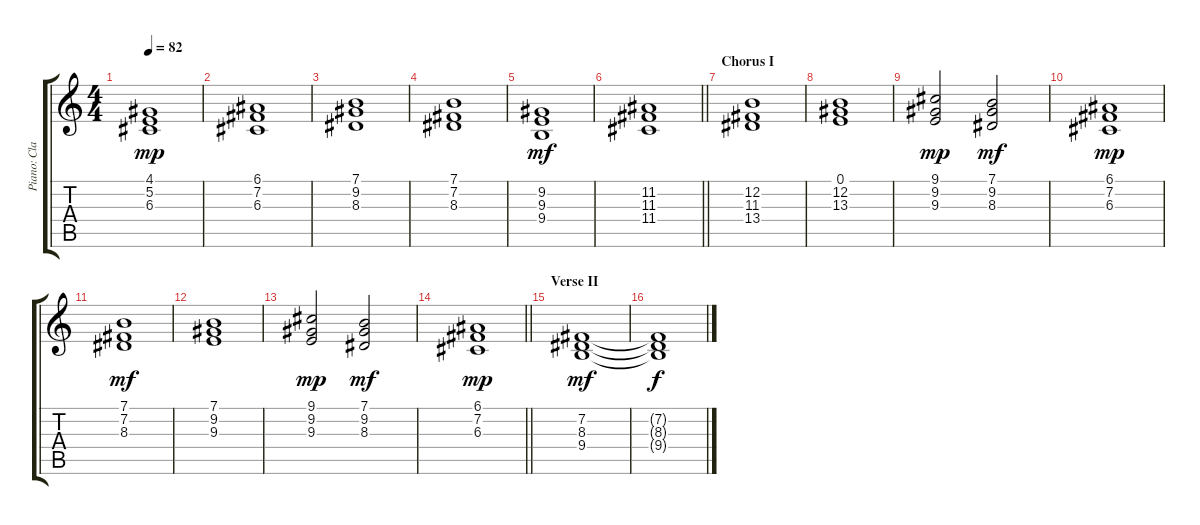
\track ("Piano: Clarence" "Piano: Cla") {instrument electricgrandpiano}
\staff {score tabs}
\tuning (E4 B3 G3 D3 A2 E2) {hide}
\ts (4 4)
\tempo 82
\clef g2
\ks c
(4.1 5.2 6.3).1{dy mp} |
(6.1 7.2 6.3).1 |
(7.1 9.2 8.3).1 |
(7.1 7.2 8.3).1 |
(9.2 9.3 9.4).1{dy mf} |
\barLineRight lightlight
(11.2 11.3 11.4).1 |
\section ("" "Chorus I")
(12.2 11.3 13.4).1 |
(0.1 12.2 13.3).1 |
(9.1 9.2 9.3).2{dy mp} (7.1 9.2 8.3).2{dy mf} |
(6.1 7.2 6.3).1{dy mp} |
(7.1 7.2 8.3).1{dy mf} |
(7.1 9.2 9.3).1 |
(9.1 9.2 9.3).2{dy mp} (7.1 9.2 8.3).2{dy mf} |
\barLineRight lightlight
(6.1 7.2 6.3).1{dy mp} |
\section ("" "Verse II")
(7.2 8.3 9.4).1{dy mf} |
(7.2{t} 8.3{t} 9.4{t}).1{dy f}
